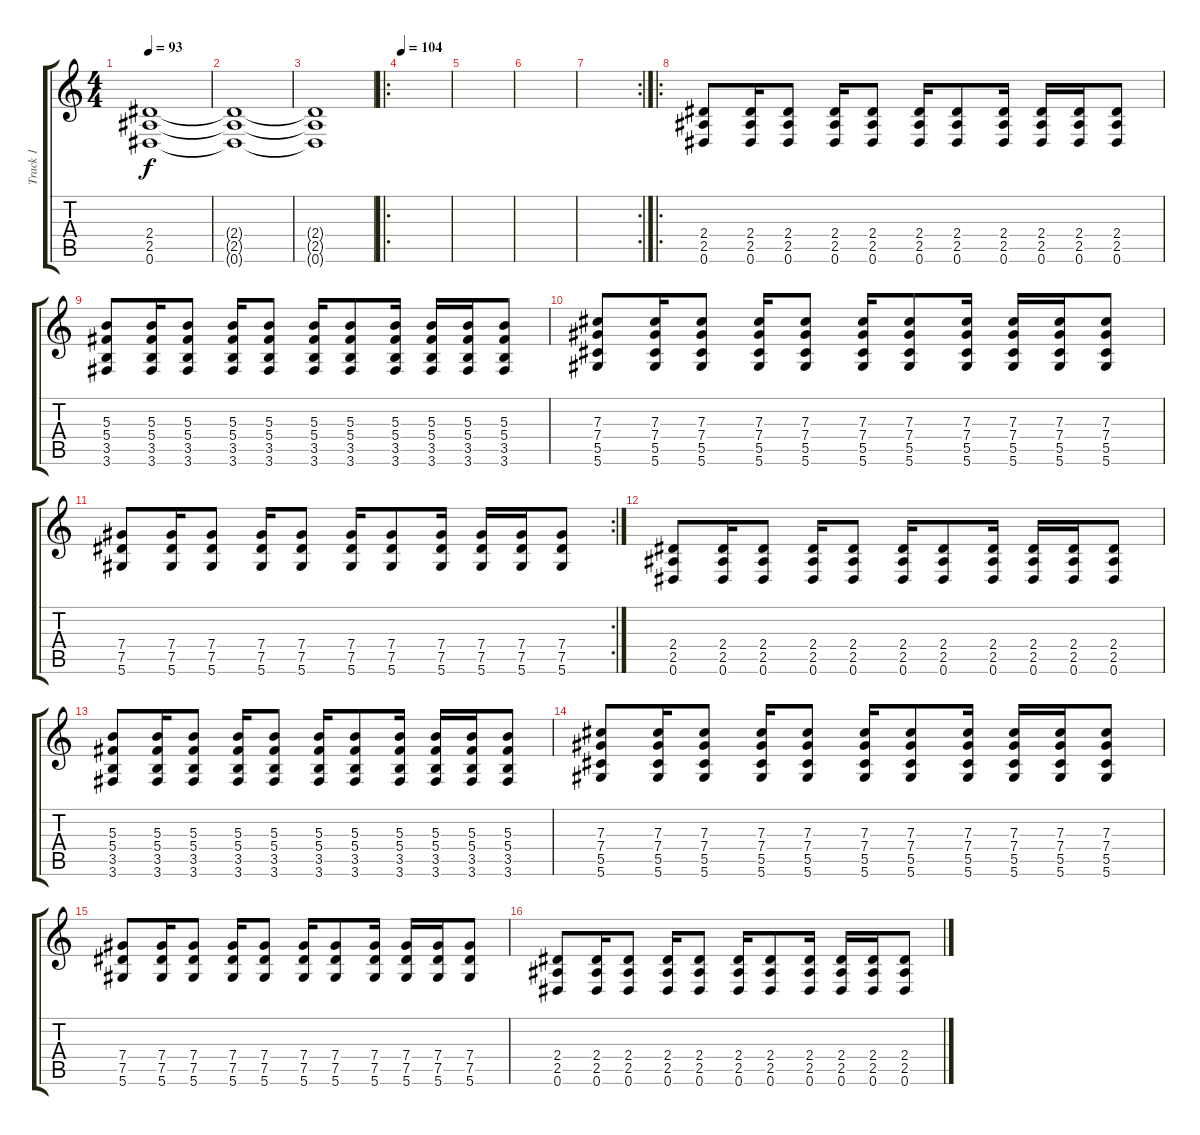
\track ("Track 1" "Track 1") {instrument acousticguitarsteel}
\staff {score tabs}
\tuning (Eb4 Bb3 Gb3 Db3 Ab2 Eb2) {hide}
\ts (4 4)
\tempo 93
\clef g2
\ks c
(2.4 2.5 0.6).1{dy f} |
(2.4{t} 2.5{t} 0.6{t}).1 |
(2.4{t} 2.5{t} 0.6{t}).1 |
\ro
\tempo 104
|
|
|
\rc 2
|
\ro
(2.4 2.5 0.6).8 (2.4 2.5 0.6).16 (2.4 2.5 0.6).8 (2.4 2.5 0.6).16 (2.4 2.5 0.6).8 (2.4 2.5 0.6).16 (2.4 2.5 0.6).8 (2.4 2.5 0.6).16 (2.4 2.5 0.6).16 (2.4 2.5 0.6).16 (2.4 2.5 0.6).8 |
(5.3 5.4 3.5 3.6).8 (5.3 5.4 3.5 3.6).16 (5.3 5.4 3.5 3.6).8 (5.3 5.4 3.5 3.6).16 (5.3 5.4 3.5 3.6).8 (5.3 5.4 3.5 3.6).16 (5.3 5.4 3.5 3.6).8 (5.3 5.4 3.5 3.6).16 (5.3 5.4 3.5 3.6).16 (5.3 5.4 3.5 3.6).16 (5.3 5.4 3.5 3.6).8 |
(7.3 7.4 5.5 5.6).8 (7.3 7.4 5.5 5.6).16 (7.3 7.4 5.5 5.6).8 (7.3 7.4 5.5 5.6).16 (7.3 7.4 5.5 5.6).8 (7.3 7.4 5.5 5.6).16 (7.3 7.4 5.5 5.6).8 (7.3 7.4 5.5 5.6).16 (7.3 7.4 5.5 5.6).16 (7.3 7.4 5.5 5.6).16 (7.3 7.4 5.5 5.6).8 |
\rc 2
(7.4 7.5 5.6).8 (7.4 7.5 5.6).16 (7.4 7.5 5.6).8 (7.4 7.5 5.6).16 (7.4 7.5 5.6).8 (7.4 7.5 5.6).16 (7.4 7.5 5.6).8 (7.4 7.5 5.6).16 (7.4 7.5 5.6).16 (7.4 7.5 5.6).16 (7.4 7.5 5.6).8 |
(2.4 2.5 0.6).8 (2.4 2.5 0.6).16 (2.4 2.5 0.6).8 (2.4 2.5 0.6).16 (2.4 2.5 0.6).8 (2.4 2.5 0.6).16 (2.4 2.5 0.6).8 (2.4 2.5 0.6).16 (2.4 2.5 0.6).16 (2.4 2.5 0.6).16 (2.4 2.5 0.6).8 |
(5.3 5.4 3.5 3.6).8 (5.3 5.4 3.5 3.6).16 (5.3 5.4 3.5 3.6).8 (5.3 5.4 3.5 3.6).16 (5.3 5.4 3.5 3.6).8 (5.3 5.4 3.5 3.6).16 (5.3 5.4 3.5 3.6).8 (5.3 5.4 3.5 3.6).16 (5.3 5.4 3.5 3.6).16 (5.3 5.4 3.5 3.6).16 (5.3 5.4 3.5 3.6).8 |
(7.3 7.4 5.5 5.6).8 (7.3 7.4 5.5 5.6).16 (7.3 7.4 5.5 5.6).8 (7.3 7.4 5.5 5.6).16 (7.3 7.4 5.5 5.6).8 (7.3 7.4 5.5 5.6).16 (7.3 7.4 5.5 5.6).8 (7.3 7.4 5.5 5.6).16 (7.3 7.4 5.5 5.6).16 (7.3 7.4 5.5 5.6).16 (7.3 7.4 5.5 5.6).8 |
(7.4 7.5 5.6).8 (7.4 7.5 5.6).16 (7.4 7.5 5.6).8 (7.4 7.5 5.6).16 (7.4 7.5 5.6).8 (7.4 7.5 5.6).16 (7.4 7.5 5.6).8 (7.4 7.5 5.6).16 (7.4 7.5 5.6).16 (7.4 7.5 5.6).16 (7.4 7.5 5.6).8 |
(2.4 2.5 0.6).8 (2.4 2.5 0.6).16 (2.4 2.5 0.6).8 (2.4 2.5 0.6).16 (2.4 2.5 0.6).8 (2.4 2.5 0.6).16 (2.4 2.5 0.6).8 (2.4 2.5 0.6).16 (2.4 2.5 0.6).16 (2.4 2.5 0.6).16 (2.4 2.5 0.6).8
